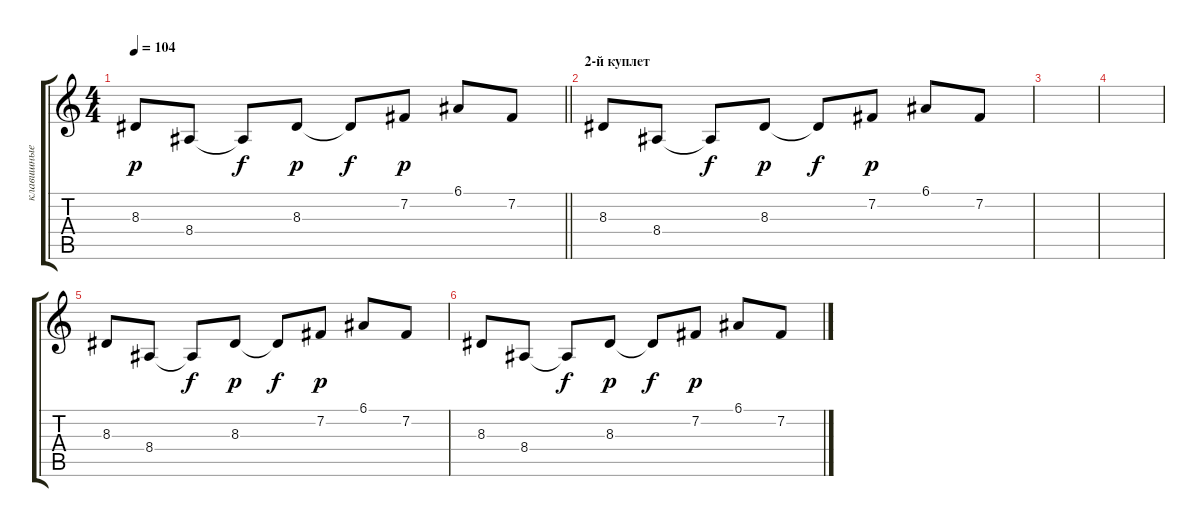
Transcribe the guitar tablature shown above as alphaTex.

\track ("клавишные" "клавишные") {instrument acousticgrandpiano}
\staff {score tabs}
\tuning (E4 B3 G3 D3 A2 E2) {hide}
\ts (4 4)
\tempo 104
\clef g2
\barLineRight lightlight
\ks c
8.3.8{dy p} 8.4.8 8.4{t}.8{dy f} 8.3.8{dy p} 8.3{t}.8{dy f} 7.2.8{dy p} 6.1.8 7.2.8 |
\section ("" "2-й куплет")
8.3.8 8.4.8 8.4{t}.8{dy f} 8.3.8{dy p} 8.3{t}.8{dy f} 7.2.8{dy p} 6.1.8 7.2.8 |
|
|
8.3.8 8.4.8 8.4{t}.8{dy f} 8.3.8{dy p} 8.3{t}.8{dy f} 7.2.8{dy p} 6.1.8 7.2.8 |
8.3.8 8.4.8 8.4{t}.8{dy f} 8.3.8{dy p} 8.3{t}.8{dy f} 7.2.8{dy p} 6.1.8 7.2.8
